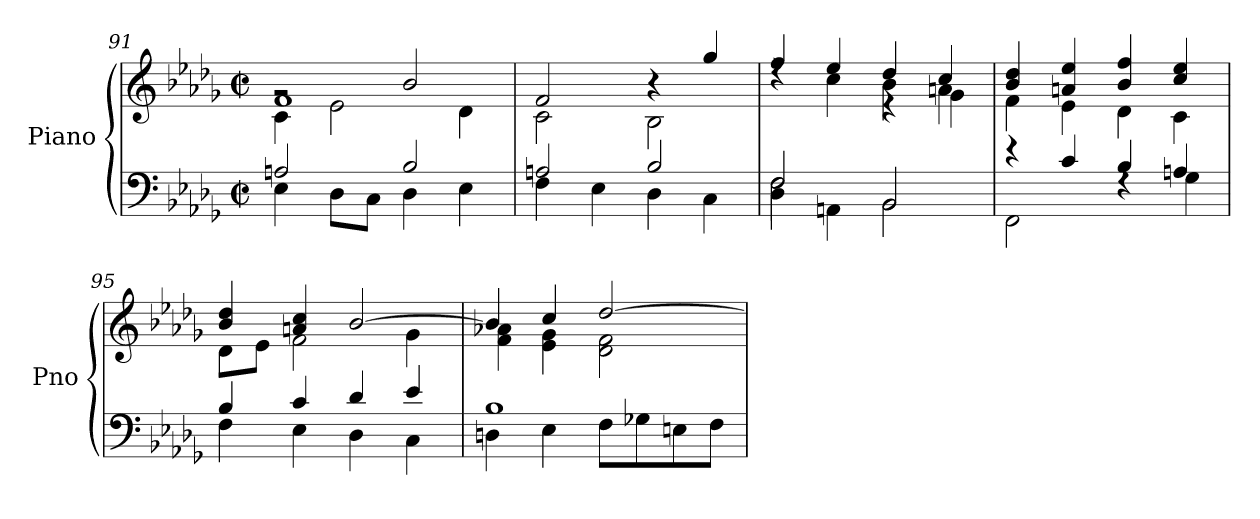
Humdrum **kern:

**kern	**kern
*part1	*part1
*staff2	*staff1
*I"Piano	*
*I'Pno	*
*clefF4	*clefG2
*k[b-e-a-d-g-]	*k[b-e-a-d-g-]
*M4/4	*M4/4
*met(c|)	*met(c|)
=91	=91
*^	*^
*	*	*	*^
2An/	4E-\	1f	4c\	2rg
.	8D-\L	.	2e-\	.
.	8C\J	.	.	.
2B-/	4D-\	.	.	2b-/
.	4E-\	.	4d-\	.
=92	=92	=92	=92	=92
2An/	4F\	1ryy	2c\	2f/
.	4E-\	.	.	.
2B-/	4D-\	.	2B-\	4r
.	4C\	.	.	4gg-/
=93	=93	=93	=93	=93
*	*^	*	*	*
2F/	4D-\	2F\	4ff/	4rdd	2ryy
.	4AAn\	.	4ee-/	4cc\	.
2BB-/	2BB-\	2ryy	4dd-/	4b-\	4re
.	.	.	4cc/	4an\	4g-\
*	*v	*v	*	*	*
*	*	*	*v	*v
!!LO:LB:g=z
=94	=94	=94	=94
4r	2FF\	4b-/ 4dd-/	4f\
4c/	.	4an/ 4ee-/	4e-\
4B-/	4rF	4b-/ 4ff/	4d-\
4An/	4G-\	4cc/ 4ee-/	4c\
=95	=95	=95	=95
4B-/	4F\	4b-/ 4dd-/	8d-\L
.	.	.	8e-\J
4c/	4E-\	4an/ 4cc/	2f\
4d-/	4D-\	[2b-/	.
4e-/	4C\	.	4g-\
=96	=96	=96	=96
1B-	4Dn\	4b-/]	4f\ 4a-X\
.	4E-\	4cc/	4e-\ 4g-\
.	8F\L	[2dd-/	2d-\ 2f\
.	8G-X\	.	.
.	8En\	.	.
.	8F\J	.	.
*v	*v	*	*
*	*v	*v
=	=
*-	*-
